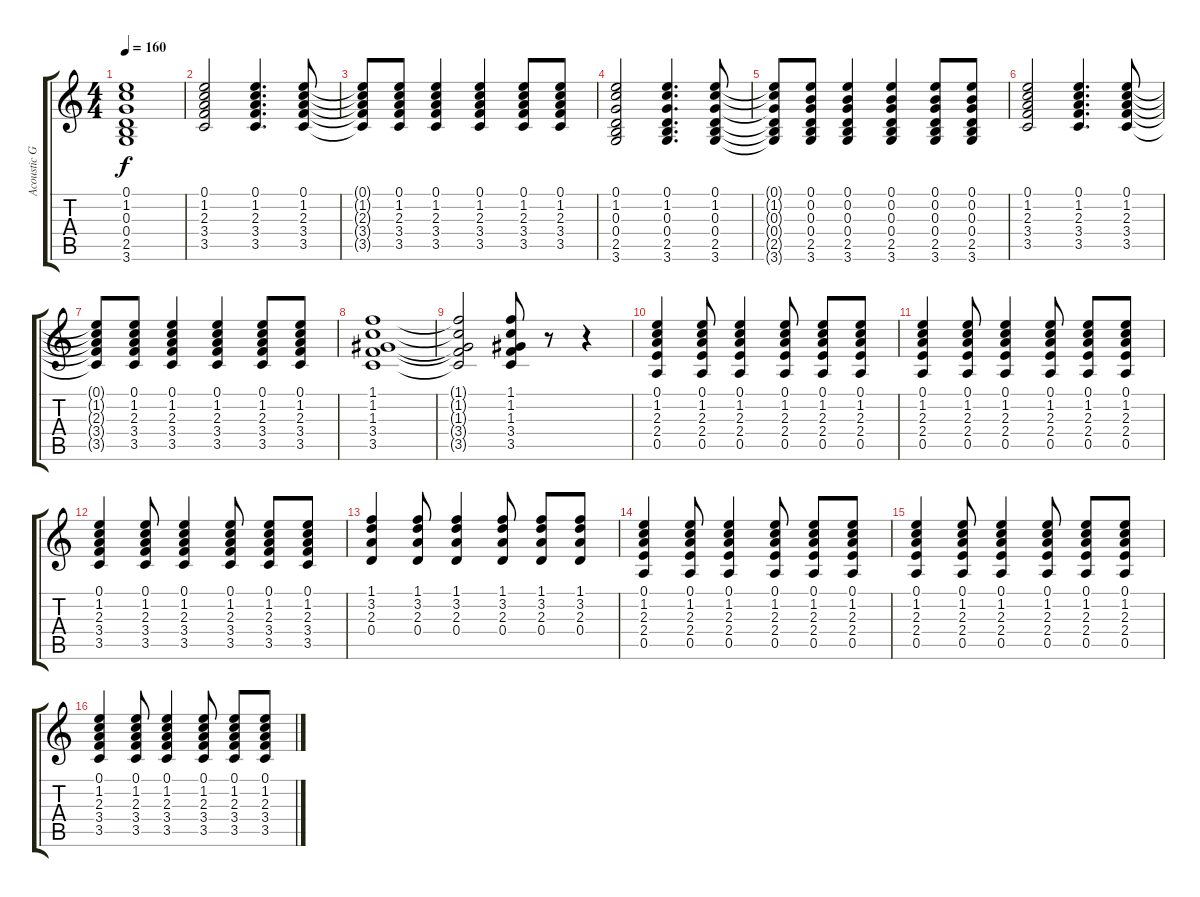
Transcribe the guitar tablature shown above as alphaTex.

\track ("Acoustic Guitar (Left)" "Acoustic G") {instrument acousticguitarsteel}
\staff {score tabs}
\tuning (E4 B3 G3 D3 A2 E2) {hide}
\ts (4 4)
\tempo 160
\clef g2
\ks c
(0.1 1.2 0.3 0.4 2.5 3.6).1{dy f} |
(0.1 1.2 2.3 3.4 3.5).2 (0.1 1.2 2.3 3.4 3.5).4{d} (0.1 1.2 2.3 3.4 3.5).8 |
(0.1{t} 1.2{t} 2.3{t} 3.4{t} 3.5{t}).8 (0.1 1.2 2.3 3.4 3.5).8 (0.1 1.2 2.3 3.4 3.5).4 (0.1 1.2 2.3 3.4 3.5).4 (0.1 1.2 2.3 3.4 3.5).8 (0.1 1.2 2.3 3.4 3.5).8 |
(0.1 1.2 0.3 0.4 2.5 3.6).2 (0.1 1.2 0.3 0.4 2.5 3.6).4{d} (0.1 1.2 0.3 0.4 2.5 3.6).8 |
(0.1{t} 1.2{t} 0.3{t} 0.4{t} 2.5{t} 3.6{t}).8 (0.1 0.2 0.3 0.4 2.5 3.6).8 (0.1 0.2 0.3 0.4 2.5 3.6).4 (0.1 0.2 0.3 0.4 2.5 3.6).4 (0.1 0.2 0.3 0.4 2.5 3.6).8 (0.1 0.2 0.3 0.4 2.5 3.6).8 |
(0.1 1.2 2.3 3.4 3.5).2 (0.1 1.2 2.3 3.4 3.5).4{d} (0.1 1.2 2.3 3.4 3.5).8 |
(0.1{t} 1.2{t} 2.3{t} 3.4{t} 3.5{t}).8 (0.1 1.2 2.3 3.4 3.5).8 (0.1 1.2 2.3 3.4 3.5).4 (0.1 1.2 2.3 3.4 3.5).4 (0.1 1.2 2.3 3.4 3.5).8 (0.1 1.2 2.3 3.4 3.5).8 |
(1.1 1.2 1.3 3.4 3.5).1 |
(1.1{t} 1.2{t} 1.3{t} 3.4{t} 3.5{t}).2 (1.1 1.2 1.3 3.4 3.5).8 r.8 r.4 |
(0.1 1.2 2.3 2.4 0.5).4 (0.1 1.2 2.3 2.4 0.5).8 (0.1 1.2 2.3 2.4 0.5).4 (0.1 1.2 2.3 2.4 0.5).8 (0.1 1.2 2.3 2.4 0.5).8 (0.1 1.2 2.3 2.4 0.5).8 |
(0.1 1.2 2.3 2.4 0.5).4 (0.1 1.2 2.3 2.4 0.5).8 (0.1 1.2 2.3 2.4 0.5).4 (0.1 1.2 2.3 2.4 0.5).8 (0.1 1.2 2.3 2.4 0.5).8 (0.1 1.2 2.3 2.4 0.5).8 |
(0.1 1.2 2.3 3.4 3.5).4 (0.1 1.2 2.3 3.4 3.5).8 (0.1 1.2 2.3 3.4 3.5).4 (0.1 1.2 2.3 3.4 3.5).8 (0.1 1.2 2.3 3.4 3.5).8 (0.1 1.2 2.3 3.4 3.5).8 |
(1.1 3.2 2.3 0.4).4 (1.1 3.2 2.3 0.4).8 (1.1 3.2 2.3 0.4).4 (1.1 3.2 2.3 0.4).8 (1.1 3.2 2.3 0.4).8 (1.1 3.2 2.3 0.4).8 |
(0.1 1.2 2.3 2.4 0.5).4 (0.1 1.2 2.3 2.4 0.5).8 (0.1 1.2 2.3 2.4 0.5).4 (0.1 1.2 2.3 2.4 0.5).8 (0.1 1.2 2.3 2.4 0.5).8 (0.1 1.2 2.3 2.4 0.5).8 |
(0.1 1.2 2.3 2.4 0.5).4 (0.1 1.2 2.3 2.4 0.5).8 (0.1 1.2 2.3 2.4 0.5).4 (0.1 1.2 2.3 2.4 0.5).8 (0.1 1.2 2.3 2.4 0.5).8 (0.1 1.2 2.3 2.4 0.5).8 |
(0.1 1.2 2.3 3.4 3.5).4 (0.1 1.2 2.3 3.4 3.5).8 (0.1 1.2 2.3 3.4 3.5).4 (0.1 1.2 2.3 3.4 3.5).8 (0.1 1.2 2.3 3.4 3.5).8 (0.1 1.2 2.3 3.4 3.5).8
